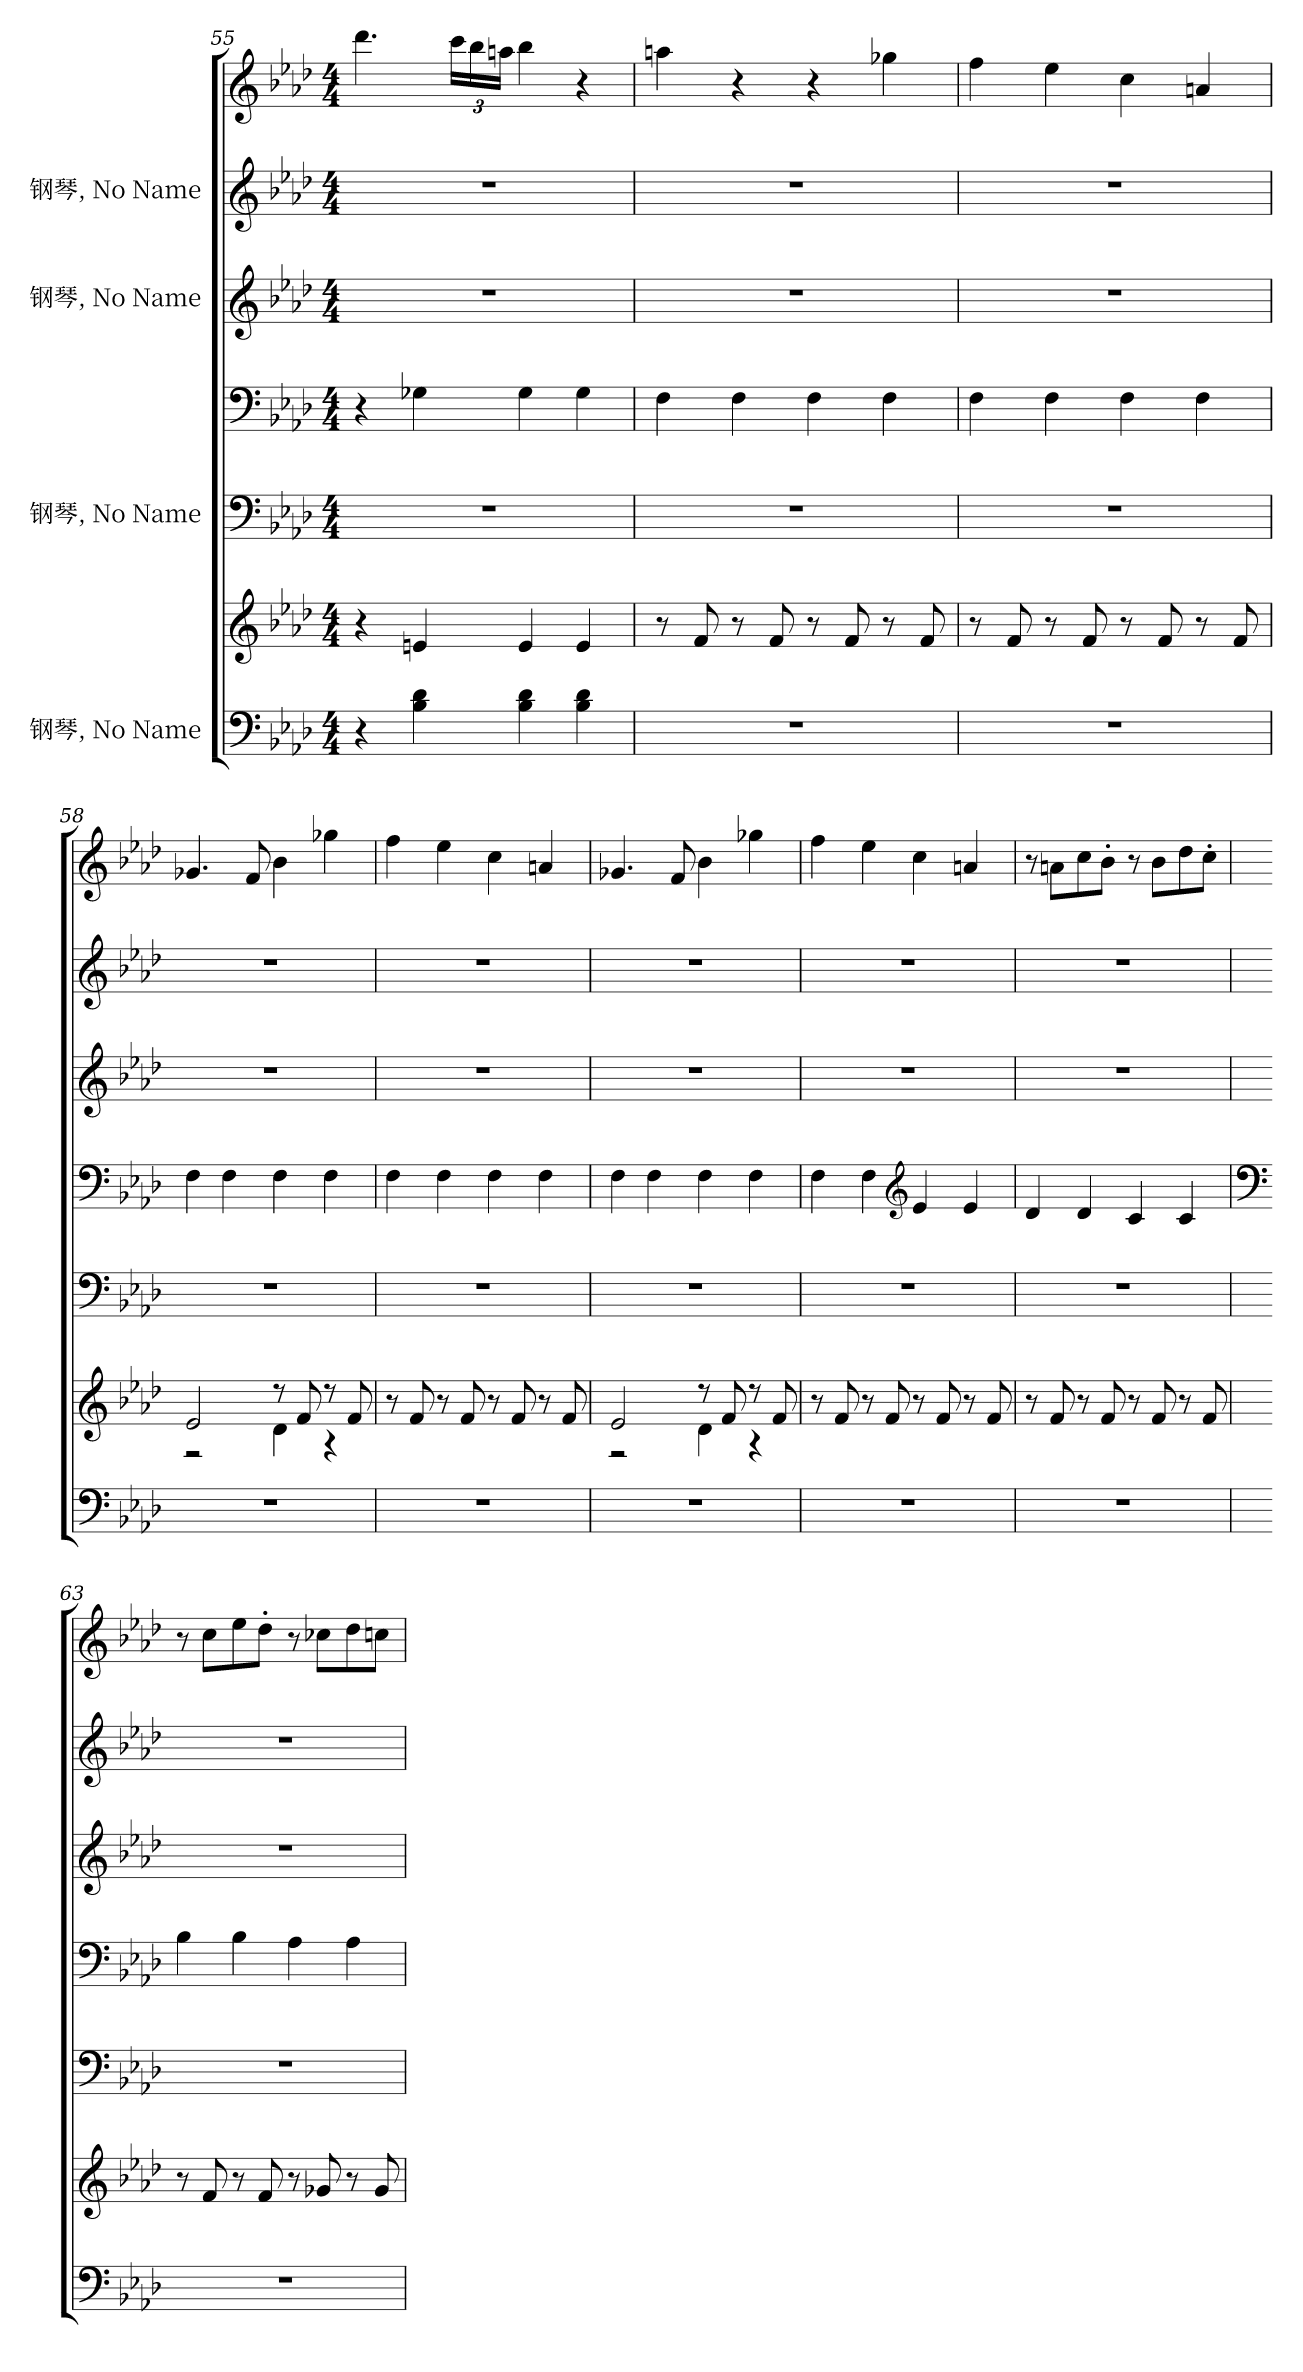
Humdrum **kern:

**kern	**kern	**kern	**kern	**kern	**kern	**kern
*part4	*part4	*part3	*part3	*part2	*part1	*part1
*staff7	*staff6	*staff5	*staff4	*staff3	*staff2	*staff1
*I"钢琴, No Name	*	*I"钢琴, No Name	*	*I"钢琴, No Name	*I"钢琴, No Name	*
*clefF4	*clefG2	*clefF4	*clefF4	*clefG2	*clefG2	*clefG2
*k[b-e-a-d-]	*k[b-e-a-d-]	*k[b-e-a-d-]	*k[b-e-a-d-]	*k[b-e-a-d-]	*k[b-e-a-d-]	*k[b-e-a-d-]
*M4/4	*M4/4	*M4/4	*M4/4	*M4/4	*M4/4	*M4/4
*MM230	*MM230	*MM230	*MM230	*MM230	*MM230	*MM230
=55	=55	=55	=55	=55	=55	=55
4r	4r	1r	4r	1r	1r	4.ddd-\
4B-\ 4d-\	4en/	.	4G-X\	.	.	.
*	*	*	*	*	*	*Xbrackettup
.	.	.	.	.	.	24ccc\LL
.	.	.	.	.	.	24bb-\
.	.	.	.	.	.	24aan\JJ
4B-\ 4d-\	4e/	.	4G-\	.	.	4bb-\
4B-\ 4d-\	4e/	.	4G-\	.	.	4r
=56	=56	=56	=56	=56	=56	=56
*	*	*	*	*	*	*MM228
1r	8r	1r	4F\	1r	1r	4aan\
.	8f/	.	.	.	.	.
.	8r	.	4F\	.	.	4r
.	8f/	.	.	.	.	.
.	8r	.	4F\	.	.	4r
.	8f/	.	.	.	.	.
.	8r	.	4F\	.	.	4gg-X\
.	8f/	.	.	.	.	.
!!LO:PB:g=z
=57	=57	=57	=57	=57	=57	=57
1r	8r	1r	4F\	1r	1r	4ff\
.	8f/	.	.	.	.	.
.	8r	.	4F\	.	.	4ee-\
.	8f/	.	.	.	.	.
.	8r	.	4F\	.	.	4cc\
.	8f/	.	.	.	.	.
.	8r	.	4F\	.	.	4an/
.	8f/	.	.	.	.	.
!!LO:PB:g=z
=58	=58	=58	=58	=58	=58	=58
*	*^	*	*	*	*	*
1r	2e-/	2r	1r	4F\	1r	1r	4.g-X/
.	.	.	.	4F\	.	.	.
.	.	.	.	.	.	.	8f/
.	8r	4d-\	.	4F\	.	.	4b-\
.	8f/	.	.	.	.	.	.
.	8r	4r	.	4F\	.	.	4gg-X\
.	8f/	.	.	.	.	.	.
*	*v	*v	*	*	*	*	*
=59	=59	=59	=59	=59	=59	=59
1r	8r	1r	4F\	1r	1r	4ff\
.	8f/	.	.	.	.	.
.	8r	.	4F\	.	.	4ee-\
.	8f/	.	.	.	.	.
.	8r	.	4F\	.	.	4cc\
.	8f/	.	.	.	.	.
.	8r	.	4F\	.	.	4an/
.	8f/	.	.	.	.	.
=60	=60	=60	=60	=60	=60	=60
*	*^	*	*	*	*	*
1r	2e-/	2r	1r	4F\	1r	1r	4.g-X/
.	.	.	.	4F\	.	.	.
.	.	.	.	.	.	.	8f/
.	8r	4d-\	.	4F\	.	.	4b-\
.	8f/	.	.	.	.	.	.
.	8r	4r	.	4F\	.	.	4gg-X\
.	8f/	.	.	.	.	.	.
*	*v	*v	*	*	*	*	*
=61	=61	=61	=61	=61	=61	=61
1r	8r	1r	4F\	1r	1r	4ff\
.	8f/	.	.	.	.	.
.	8r	.	4F\	.	.	4ee-\
.	8f/	.	.	.	.	.
*	*	*	*clefG2	*	*	*
.	8r	.	4e-/	.	.	4cc\
.	8f/	.	.	.	.	.
.	8r	.	4e-/	.	.	4an/
.	8f/	.	.	.	.	.
!!LO:PB:g=z
=62	=62	=62	=62	=62	=62	=62
1r	8r	1r	4d-/	1r	1r	8r
.	8f/	.	.	.	.	8an\L
.	8r	.	4d-/	.	.	8cc\
.	8f/	.	.	.	.	8b-'\J
.	8r	.	4c/	.	.	8r
.	8f/	.	.	.	.	8b-\L
.	8r	.	4c/	.	.	8dd-\
.	8f/	.	.	.	.	8cc'\J
=63	=63	=63	=63	=63	=63	=63
*	*	*	*clefF4	*	*	*
1r	8r	1r	4B-\	1r	1r	8r
.	8f/	.	.	.	.	8cc\L
.	8r	.	4B-\	.	.	8ee-\
.	8f/	.	.	.	.	8dd-'\J
.	8r	.	4A-\	.	.	8r
.	8g-X/	.	.	.	.	8cc-X\L
.	8r	.	4A-\	.	.	8dd-\
.	8g-/	.	.	.	.	8ccn\J
=	=	=	=	=	=	=
*-	*-	*-	*-	*-	*-	*-
